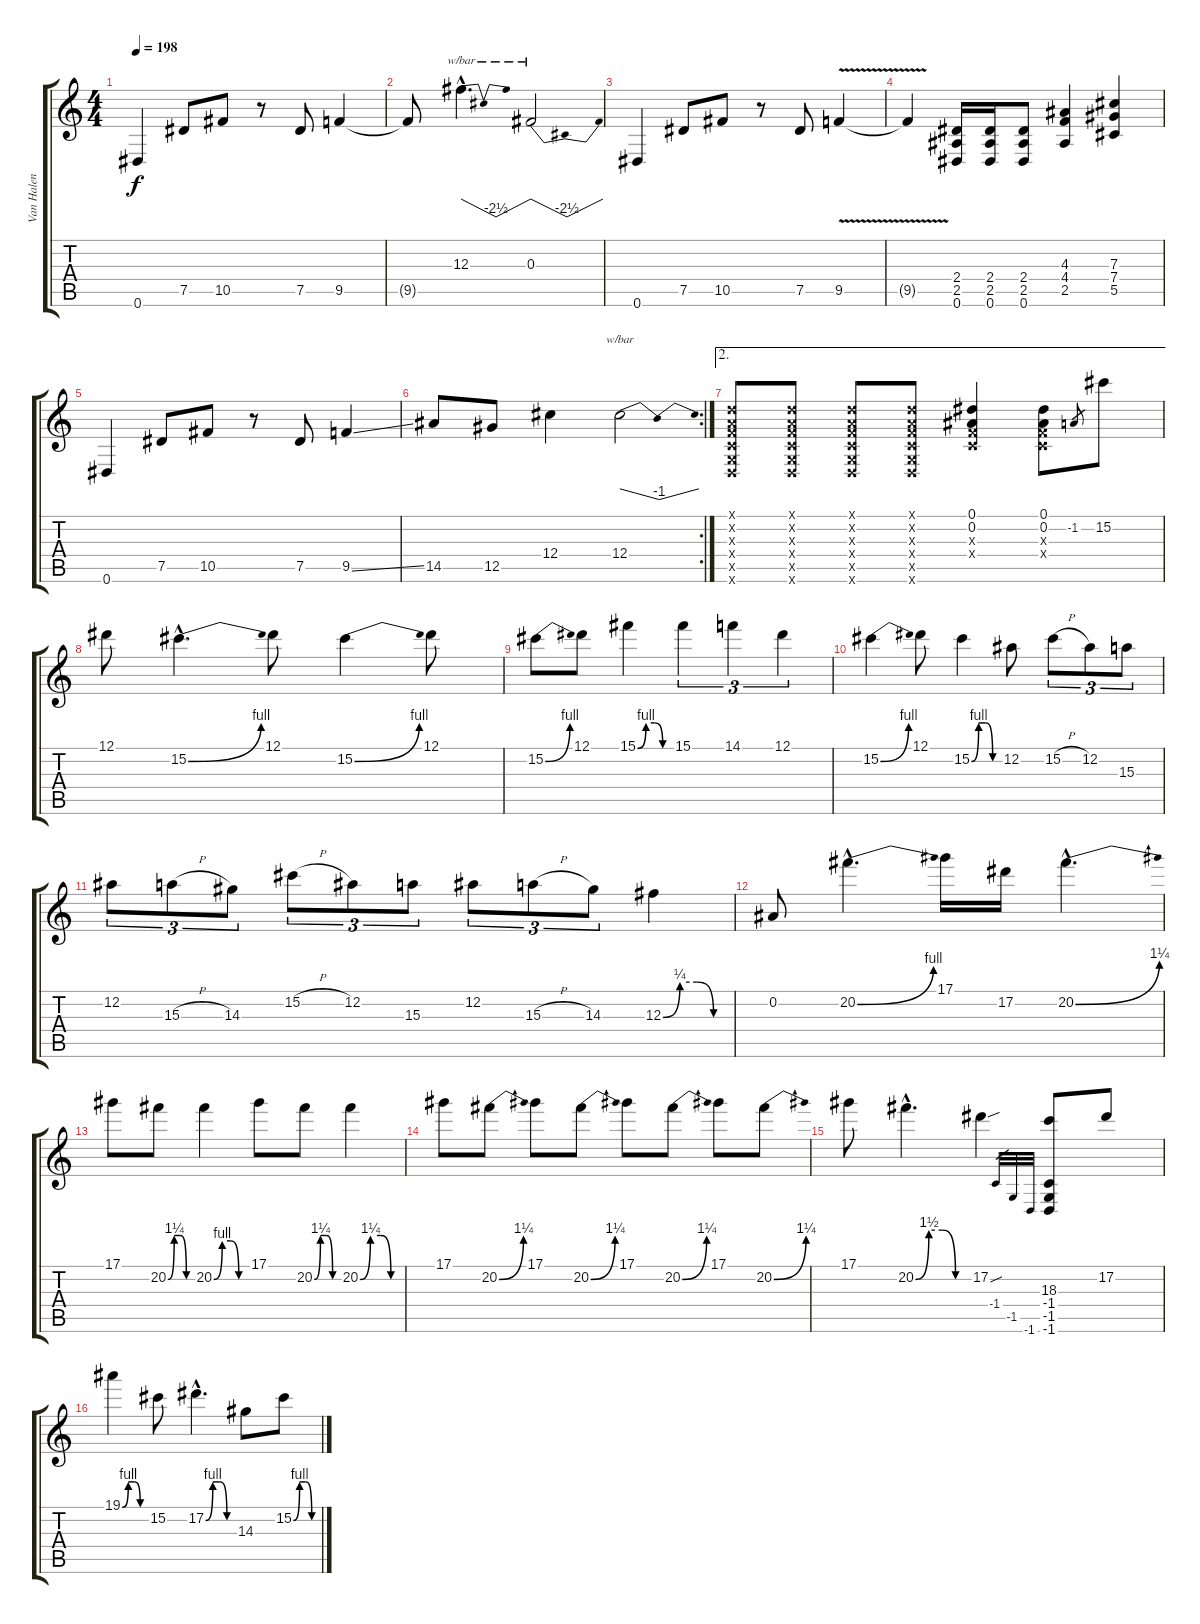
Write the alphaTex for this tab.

\track ("Van Halen" "Van Halen") {instrument overdrivenguitar}
\staff {score tabs}
\tuning (Eb4 Bb3 Gb3 Db3 Ab2 Eb2) {hide}
\ts (4 4)
\tempo 198
\clef g2
\ks c
0.6.4{dy f} 7.5.8 10.5.8 r.8 7.5.8 9.5.4 |
9.5{t}.8 12.3{hac}.4{d tbe (dip default 0 0 30 -10 60 0)} 0.3.2{tbe (dip default 0 0 30 -10 60 0)} |
0.6.4 7.5.8 10.5.8 r.8 7.5.8 9.5{v}.4 |
9.5{t}.4 (2.4 2.5 0.6).16 (2.4 2.5 0.6).16 (2.4 2.5 0.6).8 (4.3 4.4 2.5).4 (7.3 7.4 5.5).4 |
0.6.4 7.5.8 10.5.8 r.8 7.5.8 9.5{ss}.4 |
\rc 2
14.5.8 12.5.8 12.4.4 12.4.2{tbe (dip default 0 0 30 -4 60 0)} |
\ae 2
(-1.1{x} -1.2{x} -1.3{x} -1.4{x} -1.5{x} -1.6{x}).8 (-1.1{x} -1.2{x} -1.3{x} -1.4{x} -1.5{x} -1.6{x}).8 (-1.1{x} -1.2{x} -1.3{x} -1.4{x} -1.5{x} -1.6{x}).8 (-1.1{x} -1.2{x} -1.3{x} -1.4{x} -1.5{x} -1.6{x}).8 (0.1 0.2 -1.3{x} -1.4{x}).4{instrument overdrivenguitar} (0.1 0.2 -1.3{x} -1.4{x}).8 -1.2.8{gr} 15.2.8 |
12.1.8 15.2{be (bend 0 0 60 4) hac}.4{d} 12.1.8 15.2{be (bend 0 0 60 4)}.4 12.1.8 |
15.2{be (bend 0 0 60 4)}.8 12.1.8 15.1{be (custom 0 0 15 4 30 4 45 0 60 0)}.4 15.1.4{tu (3 2)} 14.1.4{tu (3 2)} 12.1.4{tu (3 2)} |
15.2{be (bend 0 0 60 4)}.4 12.1.8 15.2{be (custom 0 0 15 4 30 4 45 0 60 0)}.4 12.2.8 15.2{h}.8{tu (3 2)} 12.2.8{tu (3 2)} 15.3.8{tu (3 2)} |
12.2.8{tu (3 2)} 15.3{h}.8{tu (3 2)} 14.3.8{tu (3 2)} 15.2{h}.8{tu (3 2)} 12.2.8{tu (3 2)} 15.3.8{tu (3 2)} 12.2.8{tu (3 2)} 15.3{h}.8{tu (3 2)} 14.3.8{tu (3 2)} 12.3{be (custom 0 0 15 1 30 1 45 0 60 0)}.4 |
0.2.8 20.2{be (bend 0 0 60 4) hac}.4{d} 17.1.16 17.2.16 20.2{be (bend 0 0 60 5) hac}.4{d} |
17.1.8 20.2{be (custom 0 0 15 5 30 5 45 0 60 0)}.8 20.2{be (custom 0 0 15 4 30 4 45 0 60 0)}.4 17.1.8 20.2{be (custom 0 0 15 5 30 5 45 0 60 0)}.8 20.2{be (custom 0 0 15 5 30 5 45 0 60 0)}.4 |
17.1.8 20.2{be (bend 0 0 60 5)}.8 17.1.8 20.2{be (bend 0 0 60 5)}.8 17.1.8 20.2{be (bend 0 0 60 5)}.8 17.1.8 20.2{be (bend 0 0 60 5)}.8 |
17.1.8 20.2{be (custom 0 0 15 6 30 6 45 0 60 0) hac}.4{d} 17.2{sou}.4 -1.4.32{gr} -1.5.32{gr} -1.6.32{gr} (18.3 -1.4 -1.5 -1.6).8 17.2.8 |
19.1{be (custom 0 0 15 4 30 4 45 0 60 0)}.4 15.2.8 17.2{be (custom 0 0 15 4 30 4 45 0 60 0) hac}.4{d} 14.3.8 15.2{be (custom 0 0 15 4 30 4 45 0 60 0)}.8
